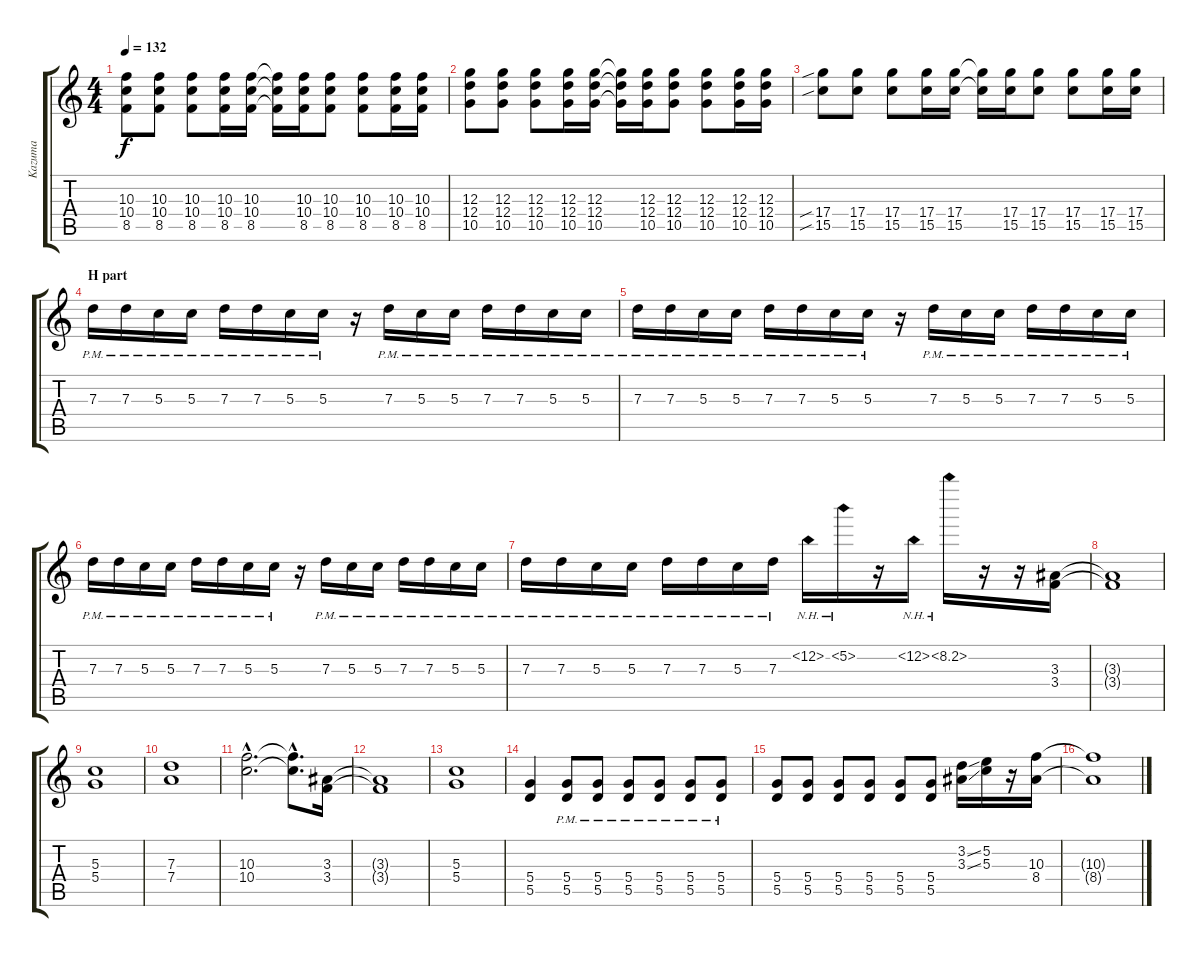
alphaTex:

\track ("Kazuma" "Kazuma") {instrument distortionguitar}
\staff {score tabs}
\tuning (E4 B3 G3 D3 A2 E2) {hide}
\ts (4 4)
\tempo 132
\clef g2
\ks c
(10.3 10.4 8.5).8{dy f} (10.3 10.4 8.5).8 (10.3 10.4 8.5).8 (10.3 10.4 8.5).16 (10.3 10.4 8.5).16 (10.3{t} 10.4{t} 8.5{t}).16 (10.3 10.4 8.5).16 (10.3 10.4 8.5).8 (10.3 10.4 8.5).8 (10.3 10.4 8.5).16 (10.3 10.4 8.5).16 |
(12.3 12.4 10.5).8 (12.3 12.4 10.5).8 (12.3 12.4 10.5).8 (12.3 12.4 10.5).16 (12.3 12.4 10.5).16 (12.3{t} 12.4{t} 10.5{t}).16 (12.3 12.4 10.5).16 (12.3 12.4 10.5).8 (12.3 12.4 10.5).8 (12.3 12.4 10.5).16 (12.3 12.4 10.5).16 |
(17.4{sib} 15.5{sib}).8 (17.4 15.5).8 (17.4 15.5).8 (17.4 15.5).16 (17.4 15.5).16 (17.4{t} 15.5{t}).16 (17.4 15.5).16 (17.4 15.5).8 (17.4 15.5).8 (17.4 15.5).16 (17.4 15.5).16 |
\section ("" "H part")
7.3{pm}.16 7.3{pm}.16 5.3{pm}.16 5.3{pm}.16 7.3{pm}.16 7.3{pm}.16 5.3{pm}.16 5.3{pm}.16 r.16 7.3{pm}.16 5.3{pm}.16 5.3{pm}.16 7.3{pm}.16 7.3{pm}.16 5.3{pm}.16 5.3{pm}.16 |
7.3{pm}.16 7.3{pm}.16 5.3{pm}.16 5.3{pm}.16 7.3{pm}.16 7.3{pm}.16 5.3{pm}.16 5.3{pm}.16 r.16 7.3{pm}.16 5.3{pm}.16 5.3{pm}.16 7.3{pm}.16 7.3{pm}.16 5.3{pm}.16 5.3{pm}.16 |
7.3{pm}.16 7.3{pm}.16 5.3{pm}.16 5.3{pm}.16 7.3{pm}.16 7.3{pm}.16 5.3{pm}.16 5.3{pm}.16 r.16 7.3{pm}.16 5.3{pm}.16 5.3{pm}.16 7.3{pm}.16 7.3{pm}.16 5.3{pm}.16 5.3{pm}.16 |
7.3{pm}.16 7.3{pm}.16 5.3{pm}.16 5.3{pm}.16 7.3{pm}.16 7.3{pm}.16 5.3{pm}.16 7.3{pm}.16 6.2{nh}.16 5.2{nh}.16 r.16 6.2{nh}.16 8.2{nh}.16 r.16 r.16 (3.3 3.4).16 |
(3.3{t} 3.4{t}).1 |
(5.3 5.4).1 |
(7.3 7.4).1 |
(10.3{hac} 10.4{hac}).2{d} (10.3{hac t} 10.4{hac t}).8{d} (3.3 3.4).16 |
(3.3{t} 3.4{t}).1 |
(5.3 5.4).1 |
(5.4 5.5).4 (5.4 5.5{pm}).8 (5.4 5.5{pm}).8 (5.4 5.5{pm}).8 (5.4 5.5{pm}).8 (5.4 5.5{pm}).8 (5.4 5.5{pm}).8 |
(5.4 5.5).8 (5.4 5.5).8 (5.4 5.5).8 (5.4 5.5).8 (5.4 5.5).8 (5.4 5.5).8 (3.2{ss} 3.3{ss}).16 (5.2 5.3).16 r.16 (10.3 8.4).16 |
(10.3{t} 8.4{t}).1
